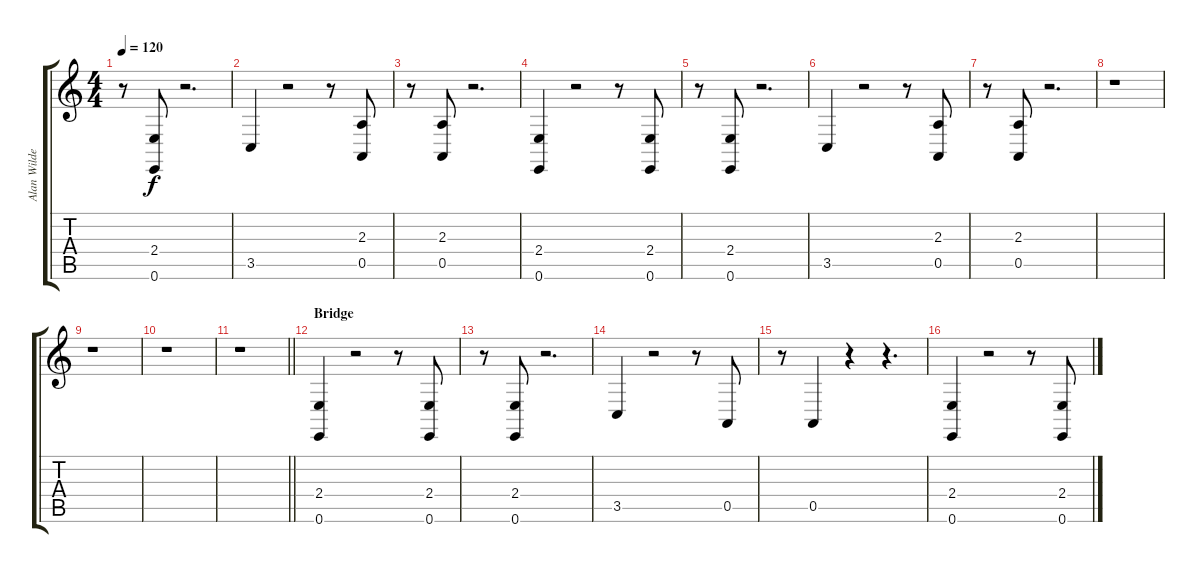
\track ("Alan Wilder - Piano" "Alan Wilde") {instrument acousticgrandpiano}
\staff {score tabs}
\tuning (E4 B3 G3 D3 A2 E2) {hide}
\ts (4 4)
\tempo 120
\clef g2
\ks c
r.8{dy f} (2.4 0.6).8 r.2{d} |
3.5.4 r.2 r.8 (2.3 0.5).8 |
r.8 (2.3 0.5).8 r.2{d} |
(2.4 0.6).4 r.2 r.8 (2.4 0.6).8 |
r.8 (2.4 0.6).8 r.2{d} |
3.5.4 r.2 r.8 (2.3 0.5).8 |
r.8 (2.3 0.5).8 r.2{d} |
r.1 |
r.1 |
r.1 |
\barLineRight lightlight
r.1 |
\section ("" "Bridge")
(2.4 0.6).4 r.2 r.8 (2.4 0.6).8 |
r.8 (2.4 0.6).8 r.2{d} |
3.5.4 r.2 r.8 0.5.8 |
r.8 0.5.4 r.4 r.4{d} |
(2.4 0.6).4 r.2 r.8 (2.4 0.6).8
